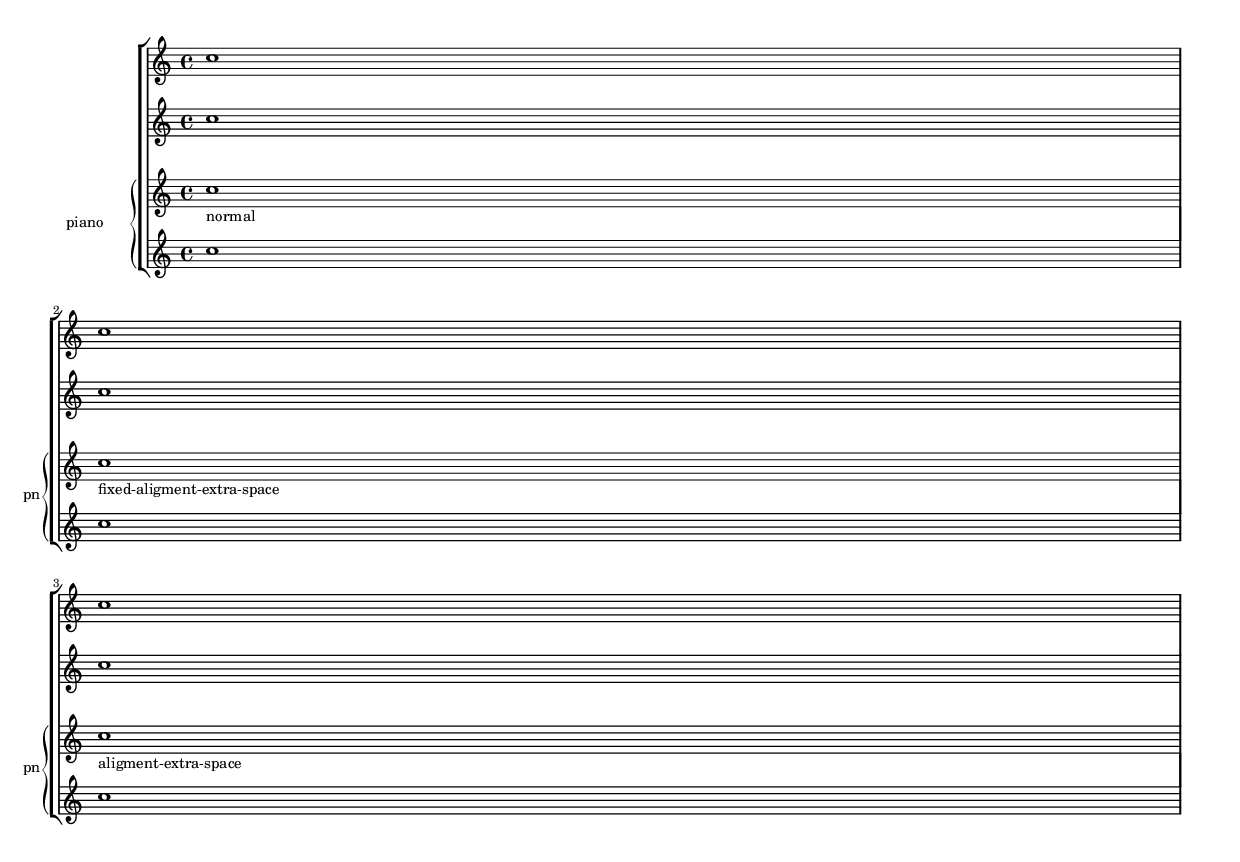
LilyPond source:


\header {

  texidoc = "By setting properties in @code{NonMusicalPaperColumn}, vertical
spacing of alignments can be adjusted per system.

By setting @code{alignment-extra-space} or
@code{fixed-alignment-extra-space} an individual system may be
stretched vertically.

For technical reasons, @code{overrideProperty} has to be used for
setting properties on individual object. @code{\override} in a
@code{\context} block may still be used for global overrides.

"

}

\version "2.12.0"

#(set-global-staff-size 13)

\relative c''
\new StaffGroup <<
  \new Staff {
    c1\break 
    c\break c\break
  }
  \new Staff { c1 c c }
  \new PianoStaff <<
    \new Voice  {
      \set PianoStaff.instrumentName = #"piano"
      \set PianoStaff.shortInstrumentName = #"pn"
      c1_"normal"
      
      \overrideProperty
      #"Score.NonMusicalPaperColumn"
      #'line-break-system-details
      #'((fixed-alignment-extra-space . 15))
      c_"fixed-aligment-extra-space"

      \overrideProperty
      #"Score.NonMusicalPaperColumn"
      #'line-break-system-details
      #'((alignment-extra-space . 15))
      c_"aligment-extra-space"
    }
    { c1 c c }
  >>
>>

